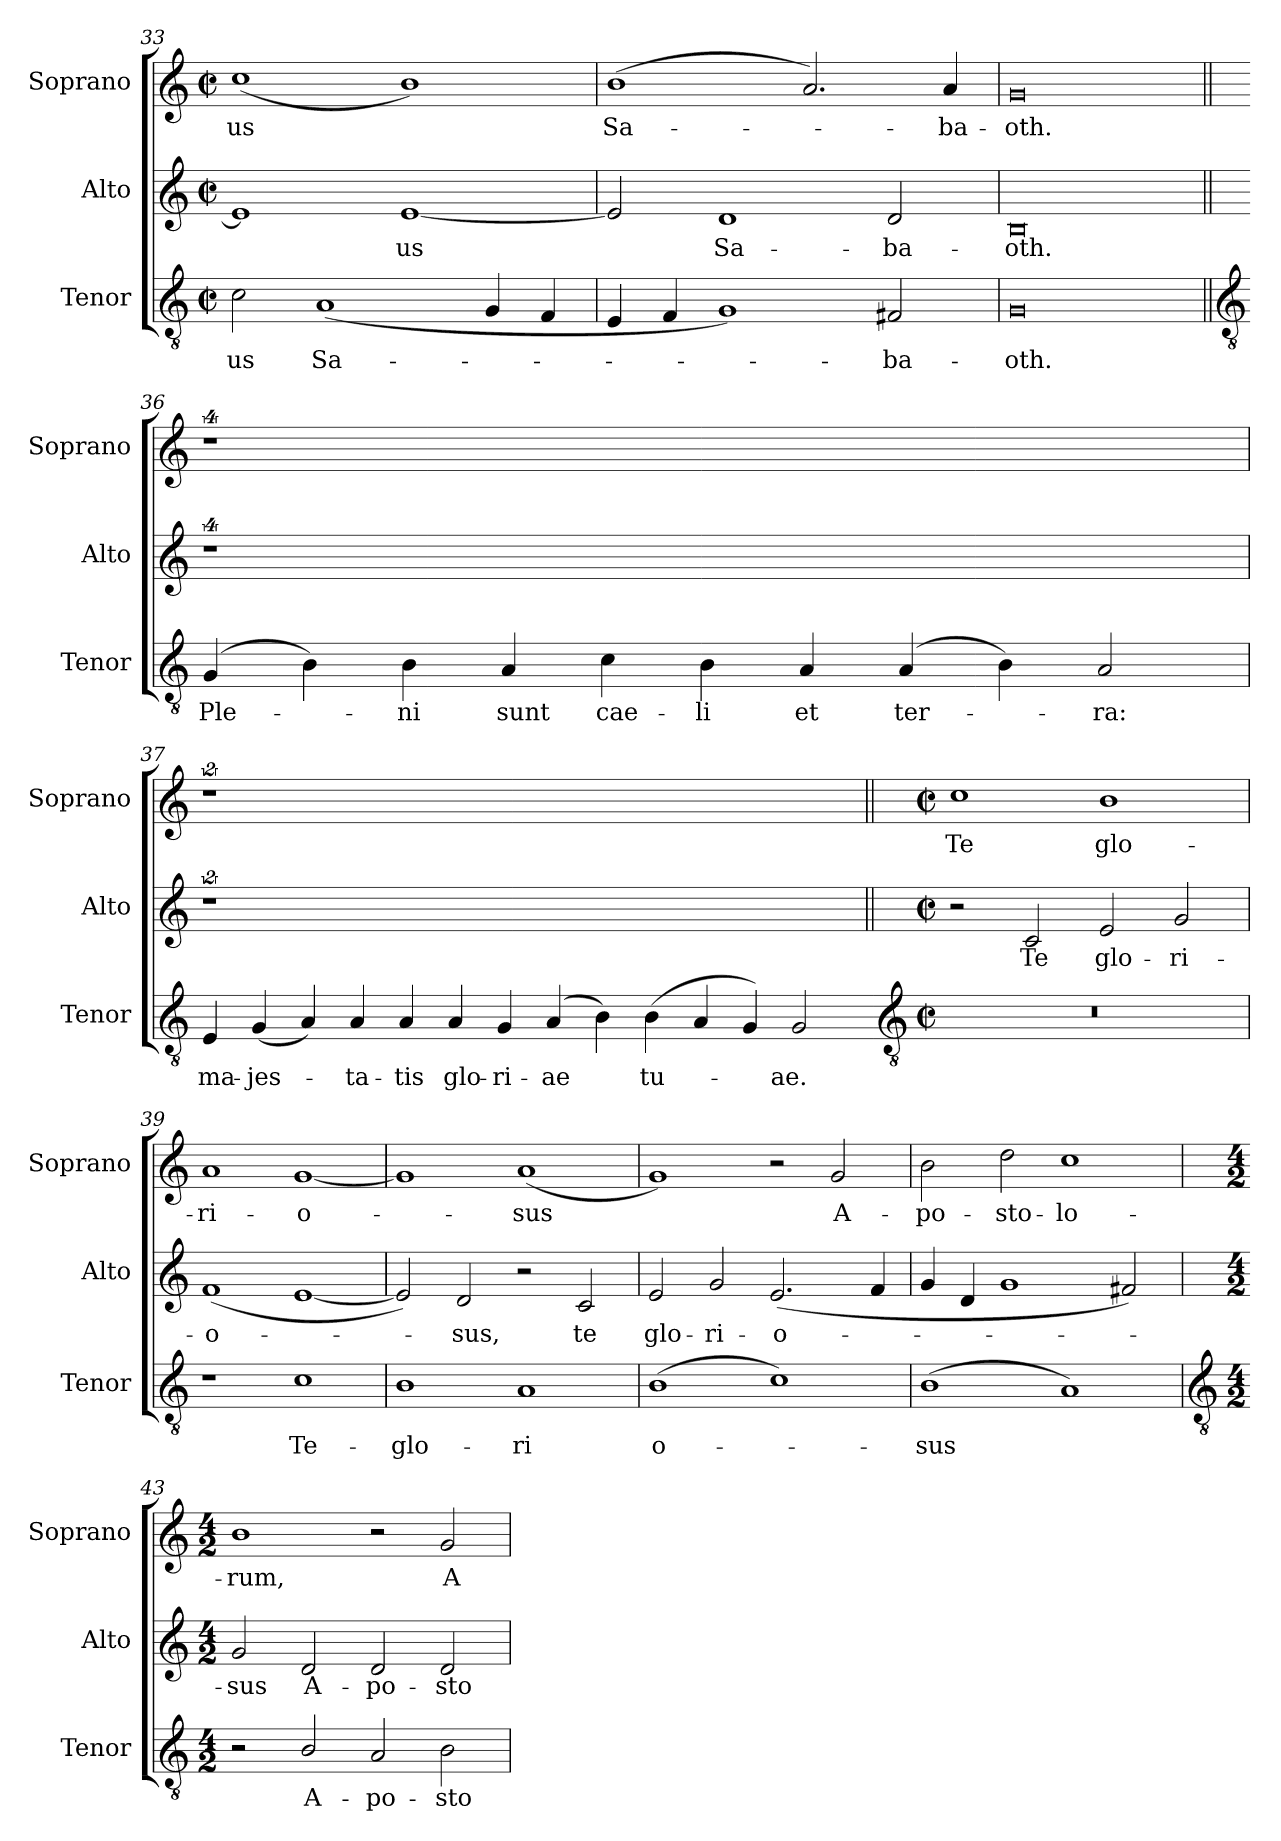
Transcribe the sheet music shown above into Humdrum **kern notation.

**kern	**text	**kern	**text	**kern	**text
*part3	*part3	*part2	*part2	*part1	*part1
*staff3	*staff3	*staff2	*staff2	*staff1	*staff1
*I"Tenor	*	*I"Alto	*	*I"Soprano	*
*I'Tenor	*	*I'Alto	*	*I'Soprano	*
*clefGv2	*	*clefG2	*	*clefG2	*
*k[]	*	*k[]	*	*k[]	*
*C:	*	*C:	*	*C:	*
*M4/2	*	*M4/2	*	*M4/2	*
*met(c|)	*	*met(c|)	*	*met(c|)	*
=33	=33	=33	=33	=33	=33
!	!LO:LY:b	!	!	!	!LO:LY:b
2c	-us	1e]	.	(<1cc/	-us
!	!LO:LY:b	!	!	!	!
(<1A	Sa-	.	.	.	.
!	!	!	!LO:LY:b	!	!
.	.	[1e	us	1b/)	.
4G	.	.	.	.	.
4F	.	.	.	.	.
=34	=34	=34	=34	=34	=34
!	!	!	!	!	!LO:LY:b
4E	.	2e]	.	(<1b	Sa-
4F	.	.	.	.	.
!	!	!	!LO:LY:b	!	!
1G)	.	1d	Sa-	.	.
.	.	.	.	2.a)	.
!	!LO:LY:b	!	!LO:LY:b	!	!
2F#X	ba-	2d	-ba-	.	.
!	!	!	!	!	!LO:LY:b
.	.	.	.	4a	ba-
=35	=35	=35	=35	=35	=35
!	!LO:LY:b	!	!LO:LY:b	!	!LO:LY:b
0G	-oth.	0B	-oth.	0g	-oth.
!!LO:LB:g=z
=36||	=36||	=36||	=36||	=36||	=36||
*clefGv2	*	*	*	*	*
!	!LO:LY:b	!	!	!	!
(<4G	Ple-	4%11r	.	4%11r	.
4B)	.	.	.	.	.
!	!LO:LY:b	!	!	!	!
4B	ni	.	.	.	.
!	!LO:LY:b	!	!	!	!
4A	sunt	.	.	.	.
!	!LO:LY:b	!	!	!	!
4c	cae-	.	.	.	.
!	!LO:LY:b	!	!	!	!
4B	-li	.	.	.	.
!	!LO:LY:b	!	!	!	!
4A	et	.	.	.	.
!	!LO:LY:b	!	!	!	!
(<4A	ter-	.	.	.	.
4B)	.	.	.	.	.
!	!LO:LY:b	!	!	!	!
2A	ra:	.	.	.	.
=37	=37	=37	=37	=37	=37
!	!LO:LY:b	!	!	!	!
4E	ma-	2%7r	.	2%7r	.
!	!LO:LY:b	!	!	!	!
(<4G	-jes-	.	.	.	.
4A)	.	.	.	.	.
!	!LO:LY:b	!	!	!	!
4A	ta-	.	.	.	.
!	!LO:LY:b	!	!	!	!
4A	-tis	.	.	.	.
!	!LO:LY:b	!	!	!	!
4A	glo-	.	.	.	.
!	!LO:LY:b	!	!	!	!
4G	-ri-	.	.	.	.
!	!LO:LY:b	!	!	!	!
(<4A	-ae	.	.	.	.
4B)	.	.	.	.	.
!	!LO:LY:b	!	!	!	!
(<4B	tu-	.	.	.	.
4A	.	.	.	.	.
4G)	.	.	.	.	.
!	!LO:LY:b	!	!	!	!
2G	ae.	.	.	.	.
!!LO:LB:g=z
=38-	=38||	=38||	=38||	=38||	=38||
*clefGv2	*	*	*	*	*
*	*	*k[]	*	*k[]	*
*	*	*C:	*	*C:	*
*M4/2	*	*M4/2	*	*M4/2	*
*met(c|)	*	*met(c|)	*	*met(c|)	*
!	!	!	!	!	!LO:LY:b
0r	.	2r	.	1cc	Te
!	!	!	!LO:LY:b	!	!
.	.	2c	Te	.	.
!	!	!	!LO:LY:b	!	!LO:LY:b
.	.	2e	glo-	1b	glo-
!	!	!	!LO:LY:b	!	!
.	.	2g	-ri-	.	.
=39	=39	=39	=39	=39	=39
!	!	!	!LO:LY:b	!	!LO:LY:b
1r	.	(<1f	-o-	1a	-ri-
!	!LO:LY:b	!	!	!	!LO:LY:b
1c	Te-	[1e	.	[1g	-o-
=40	=40	=40	=40	=40	=40
!	!LO:LY:b	!	!	!	!
1B	-glo-	2e])	.	1g]	.
!	!	!	!LO:LY:b	!	!
.	.	2d	sus,	.	.
!	!LO:LY:b	!	!	!	!LO:LY:b
1A	-ri	2r	.	(<1a	sus
!	!	!	!LO:LY:b	!	!
.	.	2c	te	.	.
=41	=41	=41	=41	=41	=41
!	!LO:LY:b	!	!LO:LY:b	!	!
(>1B	o-	2e	glo-	1g)	.
!	!	!	!LO:LY:b	!	!
.	.	2g	-ri-	.	.
!	!	!	!LO:LY:b	!	!
1c)	.	(<2.e	-o-	2r	.
!	!	!	!	!	!LO:LY:b
.	.	.	.	2g	A-
.	.	4f	.	.	.
=42	=42	=42	=42	=42	=42
!	!LO:LY:b	!	!	!	!LO:LY:b
(>1B	sus	4g	.	2b	-po-
.	.	4d	.	.	.
!	!	!	!	!	!LO:LY:b
.	.	1g	.	2dd	-sto-
!	!	!	!	!	!LO:LY:b
1A)	.	.	.	1cc	-lo-
.	.	2f#X)	.	.	.
!!LO:LB:g=z
=43	=43	=43	=43	=43	=43
*clefGv2	*	*	*	*	*
*M4/2	*	*M4/2	*	*M4/2	*
!	!	!	!LO:LY:b	!	!LO:LY:b
2r	.	2g	sus	1b	-rum,
!	!LO:LY:b	!	!LO:LY:b	!	!
2B/	A-	2d	A-	.	.
!	!LO:LY:b	!	!LO:LY:b	!	!
2A	-po-	2d	-po-	2r	.
!	!LO:LY:b	!	!LO:LY:b	!	!LO:LY:b
2B	-sto-	2d	-sto-	2g	A-
=	=	=	=	=	=
*-	*-	*-	*-	*-	*-
